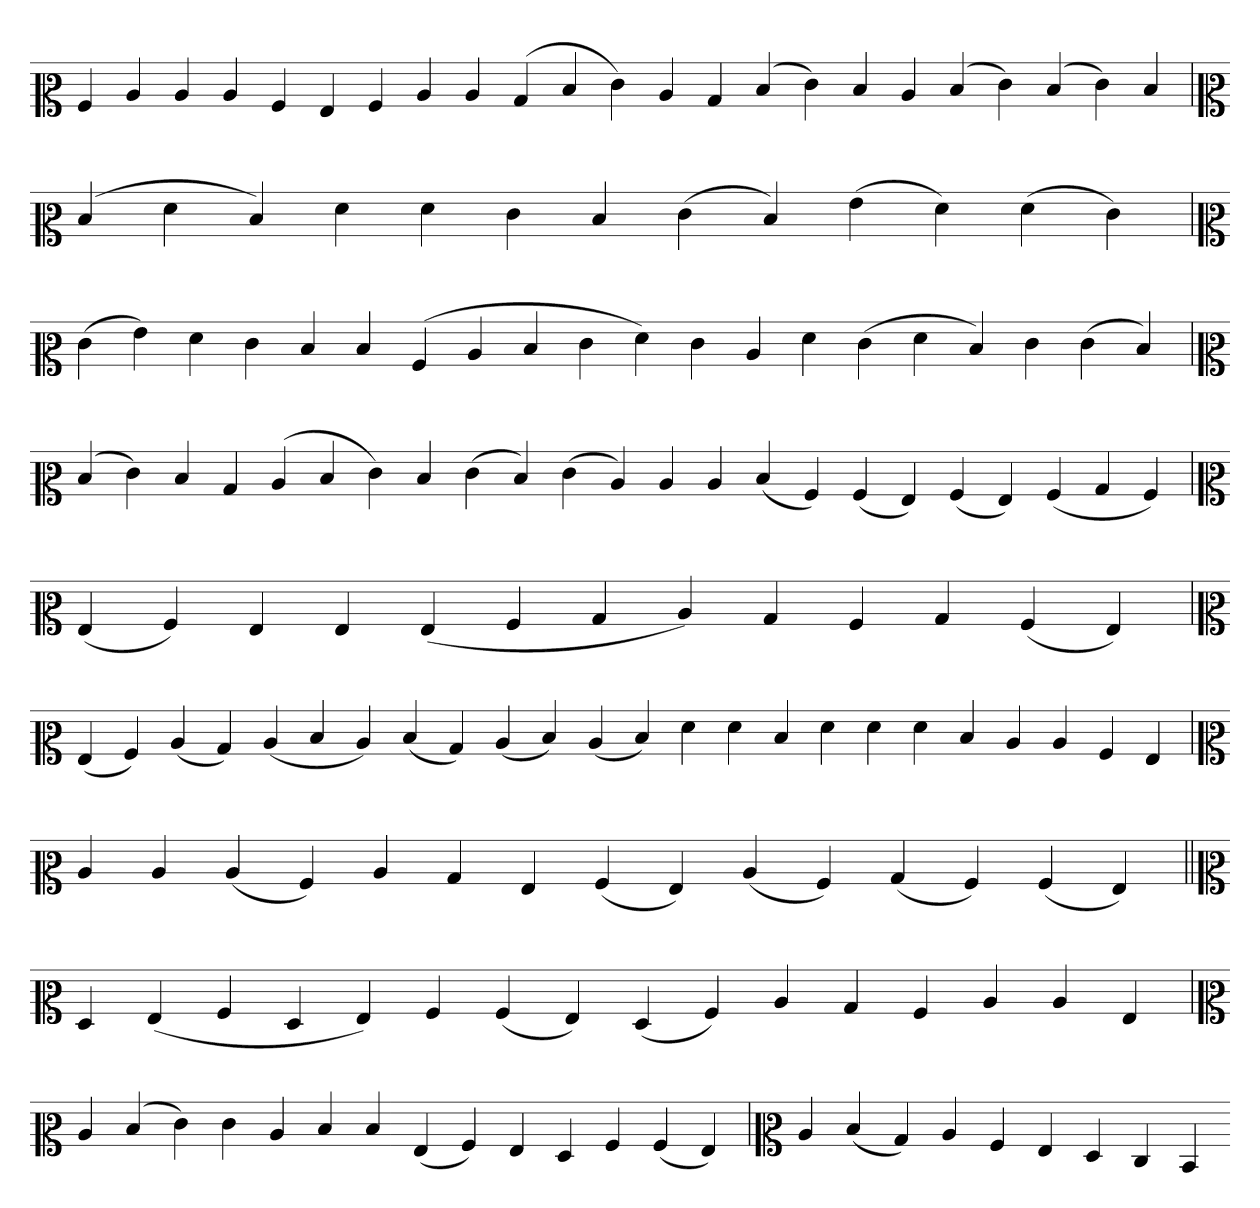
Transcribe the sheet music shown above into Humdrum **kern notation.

**kern
*part1
*staff1
*clefC2
=
4A
4c
4c
4c
4A
4G
4A
4c
4c
(4B
4d
4e)
4c
4B
(4d
4e)
4d
4c
(4d
4e)
(4d
4e)
4d
='
*clefC2
(4d
4f
4d)
4f
4f
4e
4d
(4e
4d)
(4g
4f)
(4f
4e)
=`
*clefC2
(4e
4g)
4f
4e
4d
4d
(4A
4c
4d
4e
4f)
4e
4c
4f
(4e
4f
4d)
4e
(4e
4d)
=
*clefC2
(4d
4e)
4d
4B
(4c
4d
4e)
4d
(4e
4d)
(4e
4c)
4c
4c
(4d
4A)
(4A
4G)
(4A
4G)
(4A
4B
4A)
=`
*clefC2
(4G
4A)
4G
4G
(4G
4A
4B
4c)
4B
4A
4B
(4A
4G)
='
*clefC2
(4G
4A)
(4c
4B)
(4c
4d
4c)
(4d
4B)
(4c
4d)
(4c
4d)
4f
4f
4d
4f
4f
4f
4d
4c
4c
4A
4G
=`
*clefC2
4c
4c
(4c
4A)
4c
4B
4G
(4A
4G)
(4c
4A)
(4B
4A)
(4A
4G)
=||
*clefC2
4F
(4G
4A
4F
4G)
4A
(4A
4G)
(4F
4A)
4c
4B
4A
4c
4c
4G
='
*clefC2
4c
(4d
4e)
4e
4c
4d
4d
(4G
4A)
4G
4F
4A
(4A
4G)
=`
*clefC2
4c
(4d
4B)
4c
4A
4G
4F
4E
4D
=-
*-
